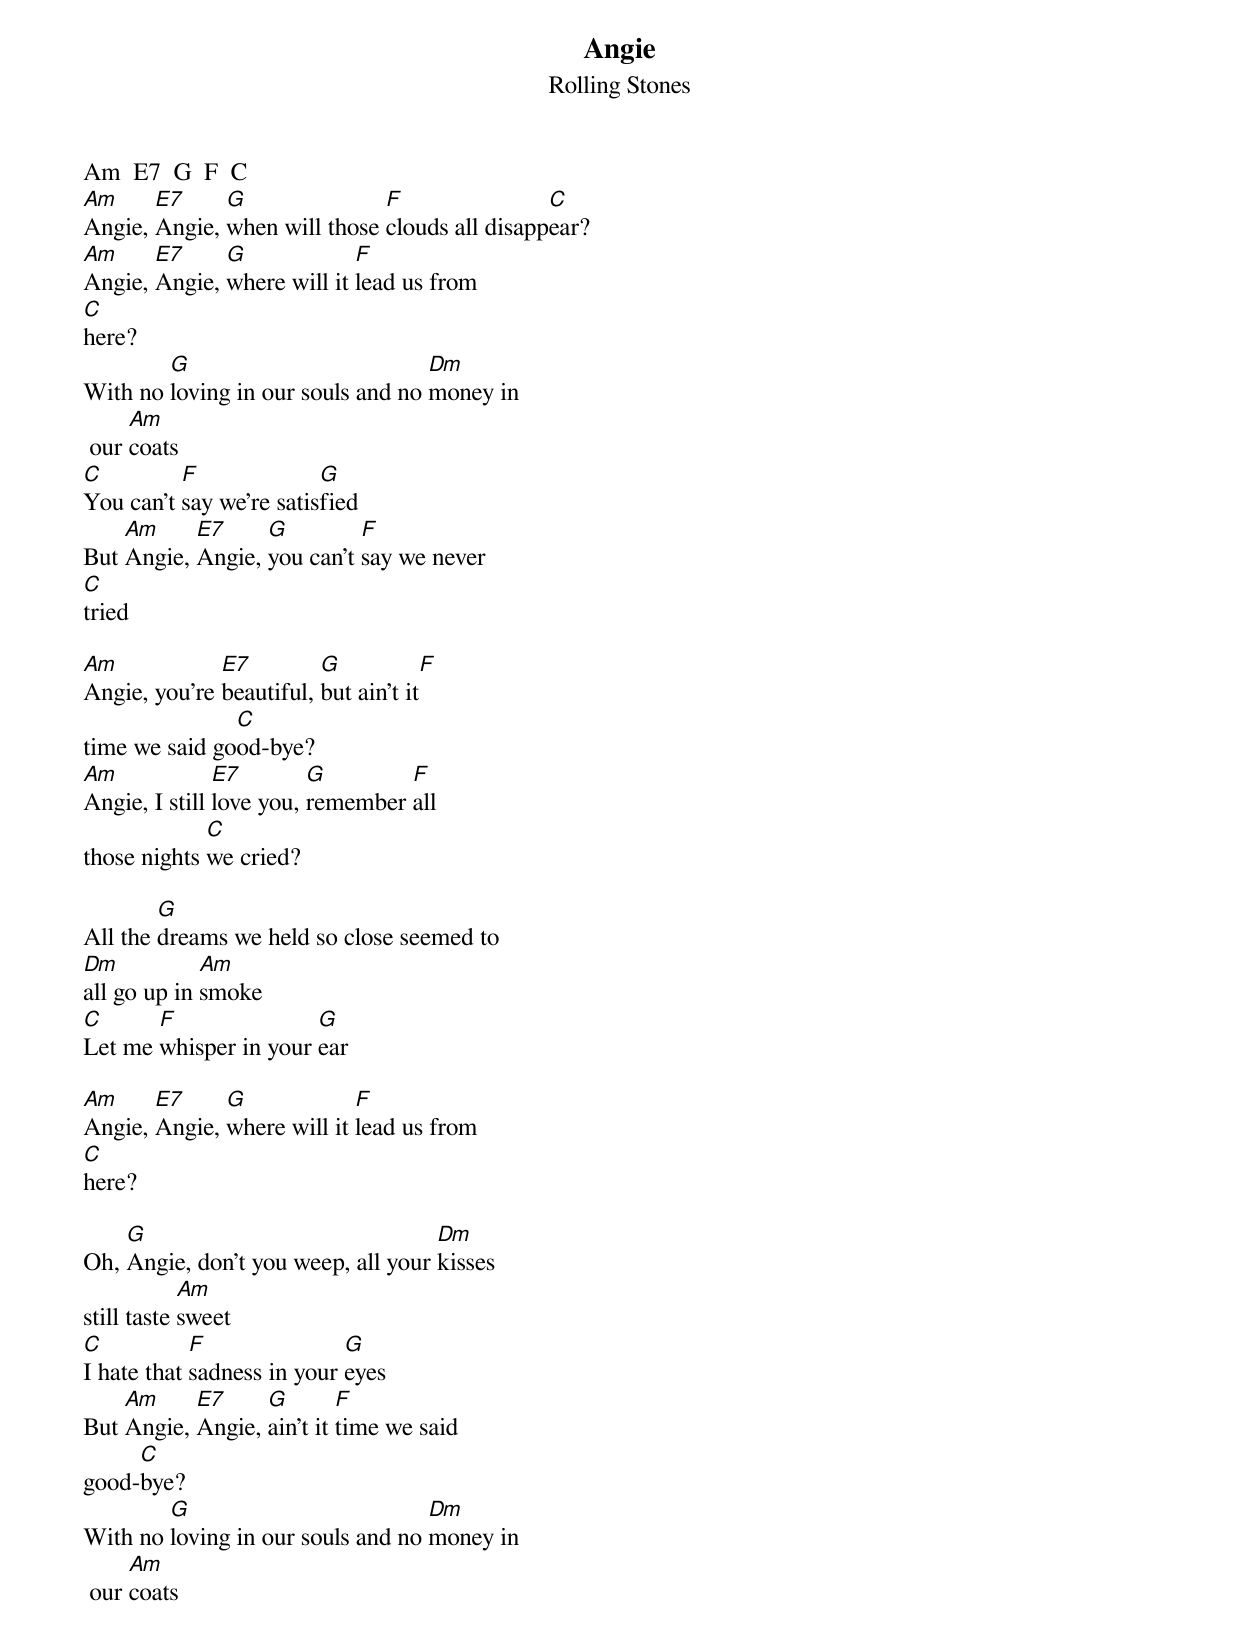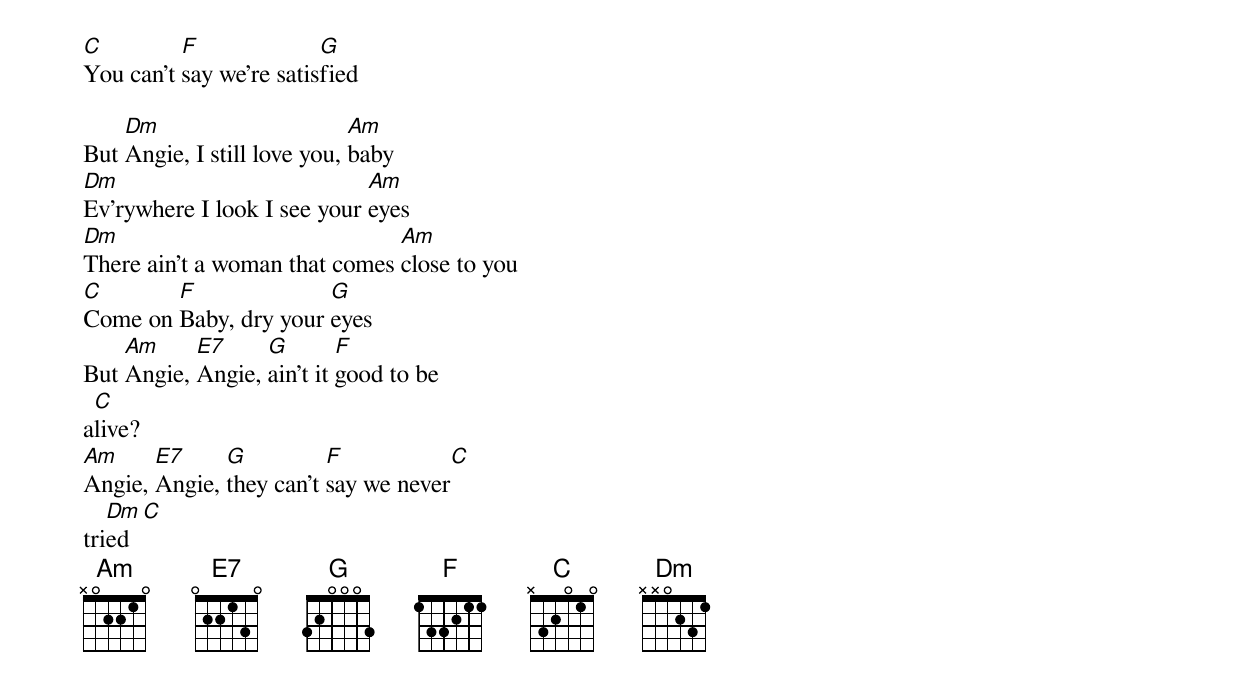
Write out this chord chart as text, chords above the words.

Angie
Rolling Stones

Am  E7  G  F  C
Am     E7     G               F                C
Angie, Angie, when will those clouds all disappear?
Am     E7     G             F
Angie, Angie, where will it lead us from
C
here?
        G                          Dm
With no loving in our souls and no money in
     Am
 our coats
C         F              G
You can't say we're satisfied
    Am     E7     G         F
But Angie, Angie, you can't say we never
C
tried

Am            E7         G            F
Angie, you're beautiful, but ain't it
               C
time we said good-bye?
Am             E7        G        F
Angie, I still love you, remember all
             C
those nights we cried?

        G
All the dreams we held so close seemed to
Dm           Am
all go up in smoke
C      F               G
Let me whisper in your ear

Am     E7     G             F
Angie, Angie, where will it lead us from
C
here?

    G                               Dm
Oh, Angie, don't you weep, all your kisses
            Am
still taste sweet
C           F               G
I hate that sadness in your eyes
    Am     E7     G        F
But Angie, Angie, ain't it time we said
     C
good-bye?
        G                          Dm
With no loving in our souls and no money in
     Am
 our coats
C         F              G
You can't say we're satisfied

    Dm                       Am
But Angie, I still love you, baby
Dm                           Am
Ev'rywhere I look I see your eyes
Dm                             Am
There ain't a woman that comes close to you
C       F              G
Come on Baby, dry your eyes
    Am     E7     G        F
But Angie, Angie, ain't it good to be
 C
alive?
Am     E7     G          F            C
Angie, Angie, they can't say we never
   Dm  C
tried
